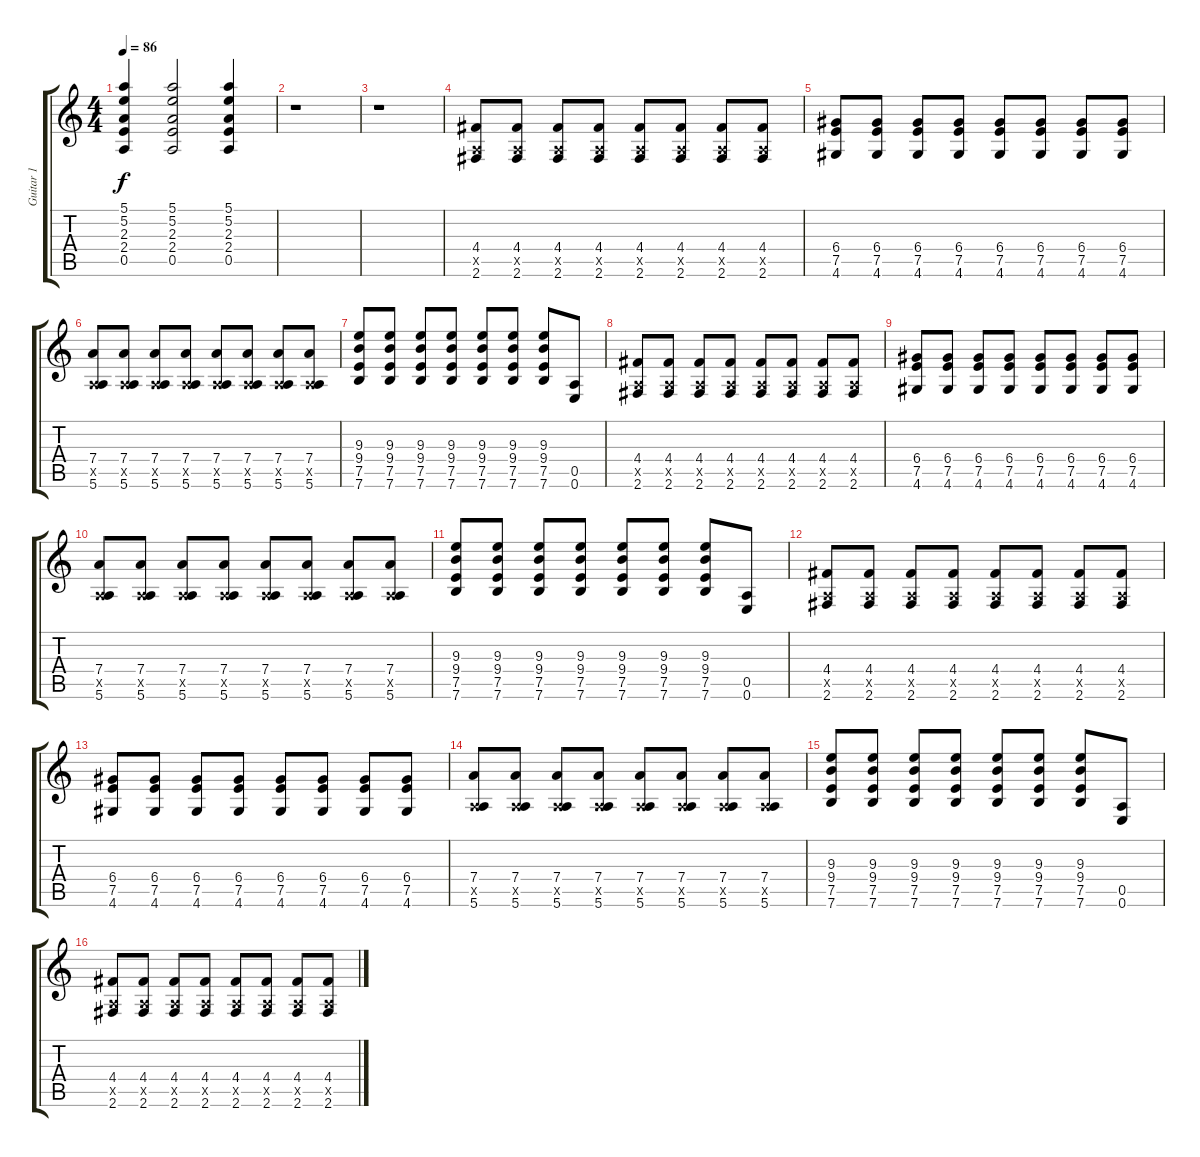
\track ("Guitar 1" "Guitar 1") {instrument electricguitarclean}
\staff {score tabs}
\tuning (E4 B3 G3 D3 A2 E2) {hide}
\ts (4 4)
\tempo 86
\clef g2
\ks c
(5.1{t} 5.2{t} 2.3{t} 2.4{t} 0.5{t}).4{dy f} (5.1 5.2 2.3 2.4 0.5).2 (5.1 5.2 2.3 2.4 0.5).4 |
r.1 |
r.1 |
(4.4 0.5{x} 2.6).8 (4.4 0.5{x} 2.6).8 (4.4 0.5{x} 2.6).8 (4.4 0.5{x} 2.6).8 (4.4 0.5{x} 2.6).8 (4.4 0.5{x} 2.6).8 (4.4 0.5{x} 2.6).8 (4.4 0.5{x} 2.6).8 |
(6.4 7.5 4.6).8 (6.4 7.5 4.6).8 (6.4 7.5 4.6).8 (6.4 7.5 4.6).8 (6.4 7.5 4.6).8 (6.4 7.5 4.6).8 (6.4 7.5 4.6).8 (6.4 7.5 4.6).8 |
(7.4 0.5{x} 5.6).8 (7.4 0.5{x} 5.6).8 (7.4 0.5{x} 5.6).8 (7.4 0.5{x} 5.6).8 (7.4 0.5{x} 5.6).8 (7.4 0.5{x} 5.6).8 (7.4 0.5{x} 5.6).8 (7.4 0.5{x} 5.6).8 |
(9.3 9.4 7.5 7.6).8 (9.3 9.4 7.5 7.6).8 (9.3 9.4 7.5 7.6).8 (9.3 9.4 7.5 7.6).8 (9.3 9.4 7.5 7.6).8 (9.3 9.4 7.5 7.6).8 (9.3 9.4 7.5 7.6).8 (0.5 0.6).8 |
(4.4 0.5{x} 2.6).8 (4.4 0.5{x} 2.6).8 (4.4 0.5{x} 2.6).8 (4.4 0.5{x} 2.6).8 (4.4 0.5{x} 2.6).8 (4.4 0.5{x} 2.6).8 (4.4 0.5{x} 2.6).8 (4.4 0.5{x} 2.6).8 |
(6.4 7.5 4.6).8 (6.4 7.5 4.6).8 (6.4 7.5 4.6).8 (6.4 7.5 4.6).8 (6.4 7.5 4.6).8 (6.4 7.5 4.6).8 (6.4 7.5 4.6).8 (6.4 7.5 4.6).8 |
(7.4 0.5{x} 5.6).8 (7.4 0.5{x} 5.6).8 (7.4 0.5{x} 5.6).8 (7.4 0.5{x} 5.6).8 (7.4 0.5{x} 5.6).8 (7.4 0.5{x} 5.6).8 (7.4 0.5{x} 5.6).8 (7.4 0.5{x} 5.6).8 |
(9.3 9.4 7.5 7.6).8 (9.3 9.4 7.5 7.6).8 (9.3 9.4 7.5 7.6).8 (9.3 9.4 7.5 7.6).8 (9.3 9.4 7.5 7.6).8 (9.3 9.4 7.5 7.6).8 (9.3 9.4 7.5 7.6).8 (0.5 0.6).8 |
(4.4 0.5{x} 2.6).8 (4.4 0.5{x} 2.6).8 (4.4 0.5{x} 2.6).8 (4.4 0.5{x} 2.6).8 (4.4 0.5{x} 2.6).8 (4.4 0.5{x} 2.6).8 (4.4 0.5{x} 2.6).8 (4.4 0.5{x} 2.6).8 |
(6.4 7.5 4.6).8 (6.4 7.5 4.6).8 (6.4 7.5 4.6).8 (6.4 7.5 4.6).8 (6.4 7.5 4.6).8 (6.4 7.5 4.6).8 (6.4 7.5 4.6).8 (6.4 7.5 4.6).8 |
(7.4 0.5{x} 5.6).8 (7.4 0.5{x} 5.6).8 (7.4 0.5{x} 5.6).8 (7.4 0.5{x} 5.6).8 (7.4 0.5{x} 5.6).8 (7.4 0.5{x} 5.6).8 (7.4 0.5{x} 5.6).8 (7.4 0.5{x} 5.6).8 |
(9.3 9.4 7.5 7.6).8 (9.3 9.4 7.5 7.6).8 (9.3 9.4 7.5 7.6).8 (9.3 9.4 7.5 7.6).8 (9.3 9.4 7.5 7.6).8 (9.3 9.4 7.5 7.6).8 (9.3 9.4 7.5 7.6).8 (0.5 0.6).8 |
(4.4 0.5{x} 2.6).8 (4.4 0.5{x} 2.6).8 (4.4 0.5{x} 2.6).8 (4.4 0.5{x} 2.6).8 (4.4 0.5{x} 2.6).8 (4.4 0.5{x} 2.6).8 (4.4 0.5{x} 2.6).8 (4.4 0.5{x} 2.6).8
